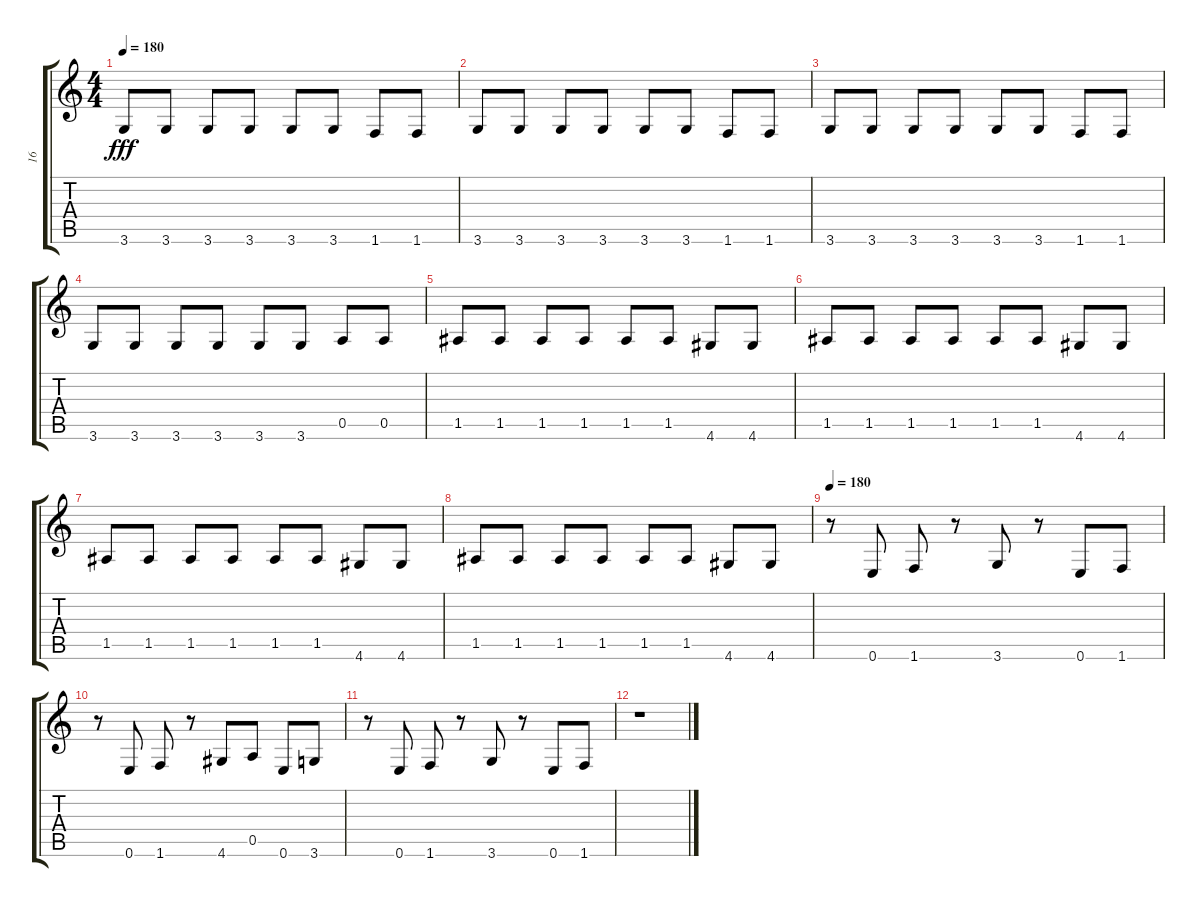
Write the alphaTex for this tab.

\track ("16" "16") {instrument synthbass1}
\staff {score tabs}
\tuning (E4 B3 G3 D3 A2 E2) {hide}
\ts (4 4)
\tempo 180
\clef g2
\ks c
3.6.8{dy fff} 3.6.8 3.6.8 3.6.8 3.6.8 3.6.8 1.6.8 1.6.8 |
3.6.8 3.6.8 3.6.8 3.6.8 3.6.8 3.6.8 1.6.8 1.6.8 |
3.6.8 3.6.8 3.6.8 3.6.8 3.6.8 3.6.8 1.6.8 1.6.8 |
3.6.8 3.6.8 3.6.8 3.6.8 3.6.8 3.6.8 0.5.8 0.5.8 |
1.5.8 1.5.8 1.5.8 1.5.8 1.5.8 1.5.8 4.6.8 4.6.8 |
1.5.8 1.5.8 1.5.8 1.5.8 1.5.8 1.5.8 4.6.8 4.6.8 |
1.5.8 1.5.8 1.5.8 1.5.8 1.5.8 1.5.8 4.6.8 4.6.8 |
1.5.8 1.5.8 1.5.8 1.5.8 1.5.8 1.5.8 4.6.8 4.6.8 |
\tempo 180
r.8 0.6.8 1.6.8 r.8 3.6.8 r.8 0.6.8 1.6.8 |
r.8 0.6.8 1.6.8 r.8 4.6.8 0.5.8 0.6.8 3.6.8 |
r.8 0.6.8 1.6.8 r.8 3.6.8 r.8 0.6.8 1.6.8 |
r.1
